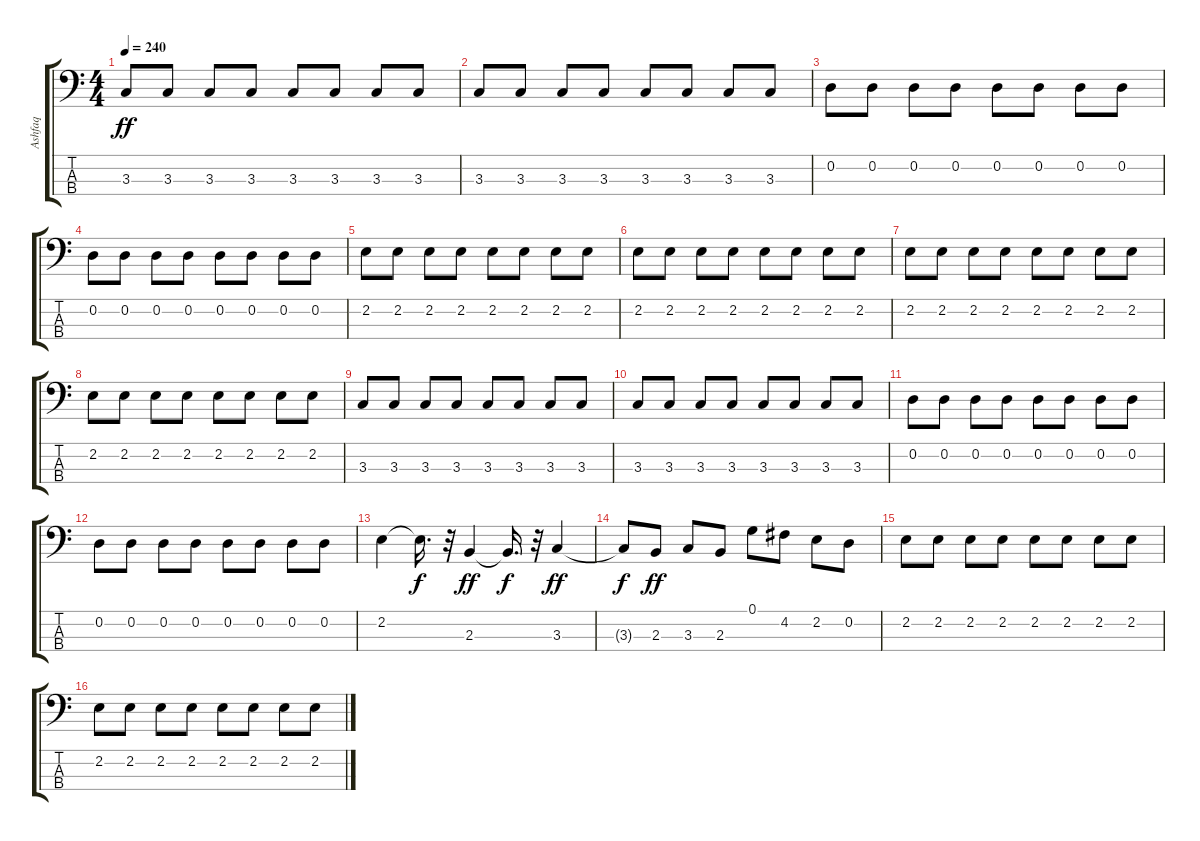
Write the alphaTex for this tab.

\track ("Ashfaq" "Ashfaq") {instrument electricbassfinger}
\staff {score tabs}
\tuning (G2 D2 A1 E1) {hide}
\ts (4 4)
\tempo 240
\clef f4
\ks c
3.3.8{dy ff} 3.3.8 3.3.8 3.3.8 3.3.8 3.3.8 3.3.8 3.3.8 |
3.3.8 3.3.8 3.3.8 3.3.8 3.3.8 3.3.8 3.3.8 3.3.8 |
0.2.8 0.2.8 0.2.8 0.2.8 0.2.8 0.2.8 0.2.8 0.2.8 |
0.2.8 0.2.8 0.2.8 0.2.8 0.2.8 0.2.8 0.2.8 0.2.8 |
2.2.8 2.2.8 2.2.8 2.2.8 2.2.8 2.2.8 2.2.8 2.2.8 |
2.2.8 2.2.8 2.2.8 2.2.8 2.2.8 2.2.8 2.2.8 2.2.8 |
2.2.8 2.2.8 2.2.8 2.2.8 2.2.8 2.2.8 2.2.8 2.2.8 |
2.2.8 2.2.8 2.2.8 2.2.8 2.2.8 2.2.8 2.2.8 2.2.8 |
3.3.8 3.3.8 3.3.8 3.3.8 3.3.8 3.3.8 3.3.8 3.3.8 |
3.3.8 3.3.8 3.3.8 3.3.8 3.3.8 3.3.8 3.3.8 3.3.8 |
0.2.8 0.2.8 0.2.8 0.2.8 0.2.8 0.2.8 0.2.8 0.2.8 |
0.2.8 0.2.8 0.2.8 0.2.8 0.2.8 0.2.8 0.2.8 0.2.8 |
2.2.4 2.2{t}.16{d dy f} r.32 2.3.4{dy ff} 2.3{t}.16{d dy f} r.32 3.3.4{dy ff} |
3.3{t}.8{dy f} 2.3.8{dy ff} 3.3.8 2.3.8 0.1.8 4.2.8 2.2.8 0.2.8 |
2.2.8 2.2.8 2.2.8 2.2.8 2.2.8 2.2.8 2.2.8 2.2.8 |
2.2.8 2.2.8 2.2.8 2.2.8 2.2.8 2.2.8 2.2.8 2.2.8
